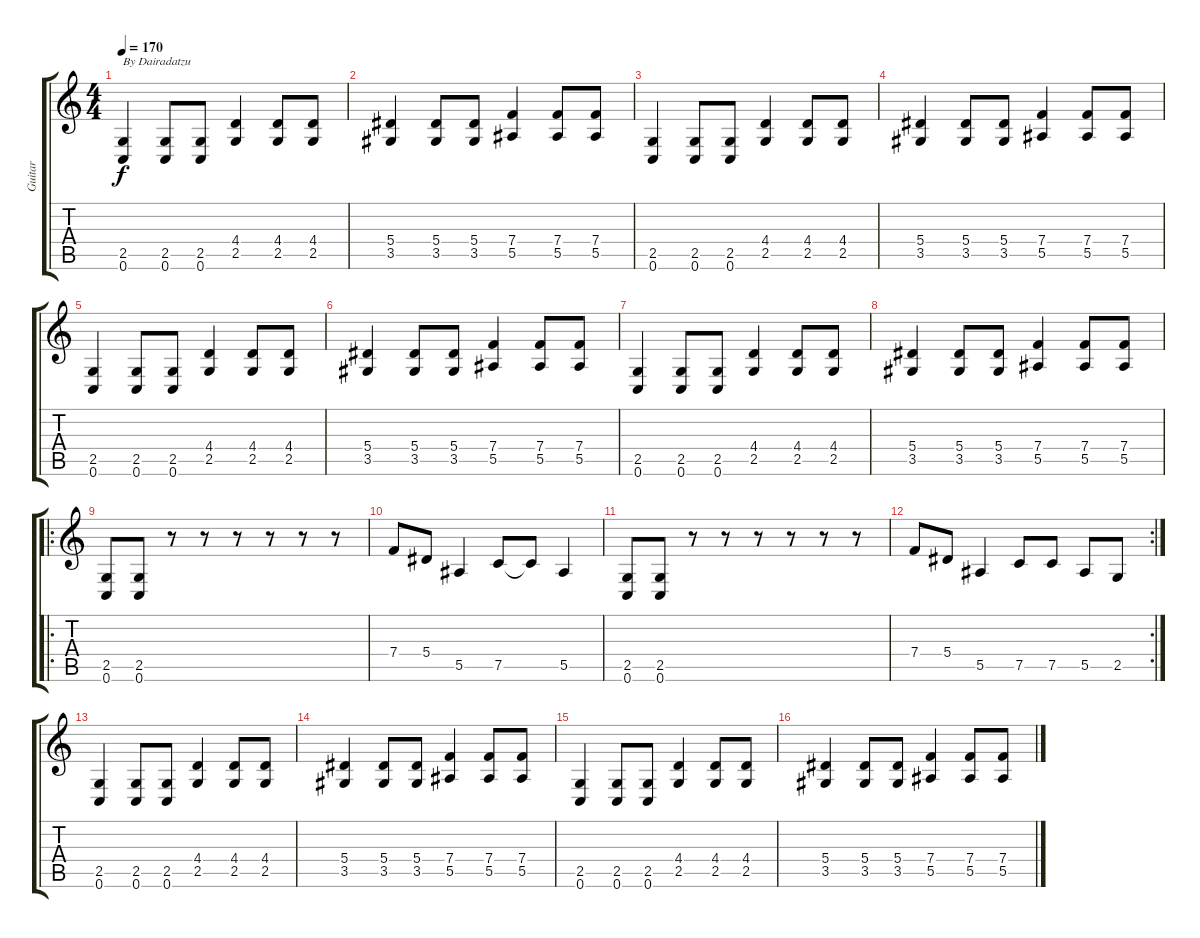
\track ("Guitar" "Guitar") {instrument overdrivenguitar}
\staff {score tabs}
\tuning (C4 G3 Eb3 Bb2 F2 C2) {hide}
\ts (4 4)
\tempo 170
\clef g2
\ks c
(2.5 0.6).4{txt "By Dairadatzu" dy f instrument overdrivenguitar} (2.5 0.6).8 (2.5 0.6).8 (4.4 2.5).4 (4.4 2.5).8 (4.4 2.5).8 |
(5.4 3.5).4 (5.4 3.5).8 (5.4 3.5).8 (7.4 5.5).4 (7.4 5.5).8 (7.4 5.5).8 |
(2.5 0.6).4 (2.5 0.6).8 (2.5 0.6).8 (4.4 2.5).4 (4.4 2.5).8 (4.4 2.5).8 |
(5.4 3.5).4 (5.4 3.5).8 (5.4 3.5).8 (7.4 5.5).4 (7.4 5.5).8 (7.4 5.5).8 |
(2.5 0.6).4 (2.5 0.6).8 (2.5 0.6).8 (4.4 2.5).4 (4.4 2.5).8 (4.4 2.5).8 |
(5.4 3.5).4 (5.4 3.5).8 (5.4 3.5).8 (7.4 5.5).4 (7.4 5.5).8 (7.4 5.5).8 |
(2.5 0.6).4 (2.5 0.6).8 (2.5 0.6).8 (4.4 2.5).4 (4.4 2.5).8 (4.4 2.5).8 |
(5.4 3.5).4 (5.4 3.5).8 (5.4 3.5).8 (7.4 5.5).4 (7.4 5.5).8 (7.4 5.5).8 |
\ro
(2.5 0.6).8 (2.5 0.6).8 r.8 r.8 r.8 r.8 r.8 r.8 |
7.4.8 5.4.8 5.5.4 7.5.8 7.5{t}.8 5.5.4 |
(2.5 0.6).8 (2.5 0.6).8 r.8 r.8 r.8 r.8 r.8 r.8 |
\rc 2
7.4.8 5.4.8 5.5.4 7.5.8 7.5.8 5.5.8 2.5.8 |
(2.5 0.6).4 (2.5 0.6).8 (2.5 0.6).8 (4.4 2.5).4 (4.4 2.5).8 (4.4 2.5).8 |
(5.4 3.5).4 (5.4 3.5).8 (5.4 3.5).8 (7.4 5.5).4 (7.4 5.5).8 (7.4 5.5).8 |
(2.5 0.6).4 (2.5 0.6).8 (2.5 0.6).8 (4.4 2.5).4 (4.4 2.5).8 (4.4 2.5).8 |
(5.4 3.5).4 (5.4 3.5).8 (5.4 3.5).8 (7.4 5.5).4 (7.4 5.5).8 (7.4 5.5).8
